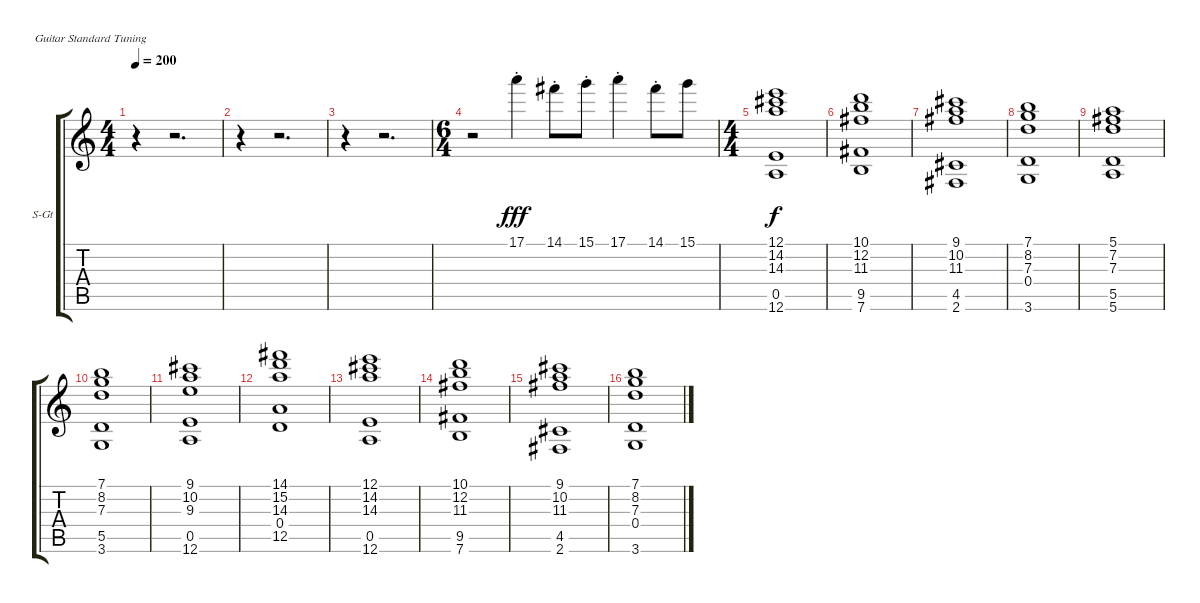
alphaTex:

\bracketExtendMode groupsimilarinstruments
\firstSystemTrackNameOrientation horizontal
\otherSystemsTrackNameOrientation horizontal
\track ("Orchestre" "S-Gt") {instrument stringensemble1}
\staff {score tabs}
\tuning (E4 B3 G3 D3 A2 E2)
\displaytranspose 12
\ts (4 4)
\tempo 200
\clef g2
\ks c
r.4{dy f} r.2{d} |
r.4 r.2{d} |
r.4 r.2{d} |
\ts (6 4)
\beaming (8 2 2 2 6)
r.2 17.1{st}.4{dy fff} 14.1{st}.8 15.1{st}.8 17.1{st}.4 14.1{st}.8 15.1.8 |
\ts (4 4)
\beaming (8 2 2 2 2)
(12.1 14.2 14.3 0.5 12.6).1{dy f} |
(10.1 12.2 11.3 9.5 7.6).1 |
(9.1 10.2 11.3 4.5 2.6).1 |
(7.1 8.2 7.3 0.4 3.6).1 |
(5.1 7.2 7.3 5.5 5.6).1 |
(7.1 8.2 7.3 5.5 3.6).1 |
(9.1 10.2 9.3 0.5 12.6).1 |
(14.1 15.2 14.3 0.4 12.5).1 |
(12.1 14.2 14.3 0.5 12.6).1 |
(10.1 12.2 11.3 9.5 7.6).1 |
(9.1 10.2 11.3 4.5 2.6).1 |
(7.1 8.2 7.3 0.4 3.6).1
